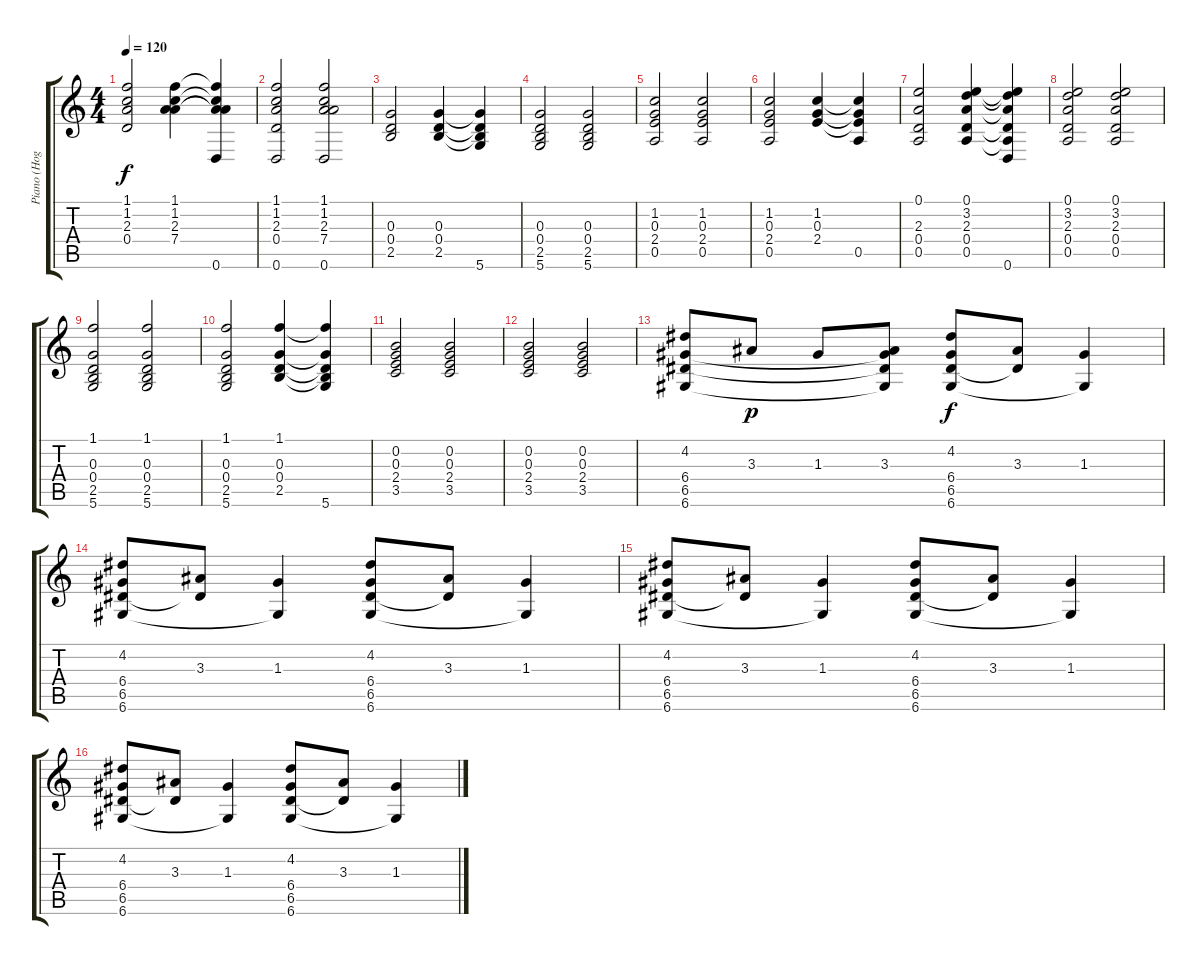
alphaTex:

\track ("Piano (Hogson)" "Piano (Hog") {instrument acousticgrandpiano}
\staff {score tabs}
\tuning (E5 B4 G4 D4 A3 D3) {hide}
\ts (4 4)
\tempo 120
\clef g2
\ks c
(1.1 1.2 2.3 0.4).2{dy f} (1.1 1.2 2.3 7.4).4 (1.1{t} 1.2{t} 2.3{t} 7.4{t} 0.6).4 |
(1.1 1.2 2.3 0.4 0.6).2 (1.1 1.2 2.3 7.4 0.6).2 |
(0.3 0.4 2.5).2 (0.3 0.4 2.5).4 (0.3{t} 0.4{t} 2.5{t} 5.6).4 |
(0.3 0.4 2.5 5.6).2 (0.3 0.4 2.5 5.6).2 |
(1.2 0.3 2.4 0.5).2 (1.2 0.3 2.4 0.5).2 |
(1.2 0.3 2.4 0.5).2 (1.2 0.3 2.4).4 (1.2{t} 0.3{t} 2.4{t} 0.5).4 |
(0.1 2.3 0.4 0.5).2 (0.1 3.2 2.3 0.4 0.5).4 (0.1{t} 3.2{t} 2.3{t} 0.4{t} 0.5{t} 0.6).4 |
(0.1 3.2 2.3 0.4 0.5).2 (0.1 3.2 2.3 0.4 0.5).2 |
(1.1 0.3 0.4 2.5 5.6).2 (1.1 0.3 0.4 2.5 5.6).2 |
(1.1 0.3 0.4 2.5 5.6).2 (1.1 0.3 0.4 2.5).4 (1.1{t} 0.3{t} 0.4{t} 2.5{t} 5.6).4 |
(0.2 0.3 2.4 3.5).2 (0.2 0.3 2.4 3.5).2 |
(0.2 0.3 2.4 3.5).2 (0.2 0.3 2.4 3.5).2 |
(4.2 6.4 6.5 6.6).8 3.3.8{dy p} 1.3.8 (3.3 6.4{t} 6.5{t} 6.6{t}).8 (4.2 6.4 6.5 6.6).8{dy f} (3.3 6.5{t}).8 (1.3 6.6{t}).4 |
(4.2 6.4 6.5 6.6).8 (3.3 6.5{t}).8 (1.3 6.6{t}).4 (4.2 6.4 6.5 6.6).8 (3.3 6.5{t}).8 (1.3 6.6{t}).4 |
(4.2 6.4 6.5 6.6).8 (3.3 6.5{t}).8 (1.3 6.6{t}).4 (4.2 6.4 6.5 6.6).8 (3.3 6.5{t}).8 (1.3 6.6{t}).4 |
(4.2 6.4 6.5 6.6).8 (3.3 6.5{t}).8 (1.3 6.6{t}).4 (4.2 6.4 6.5 6.6).8 (3.3 6.5{t}).8 (1.3 6.6{t}).4
